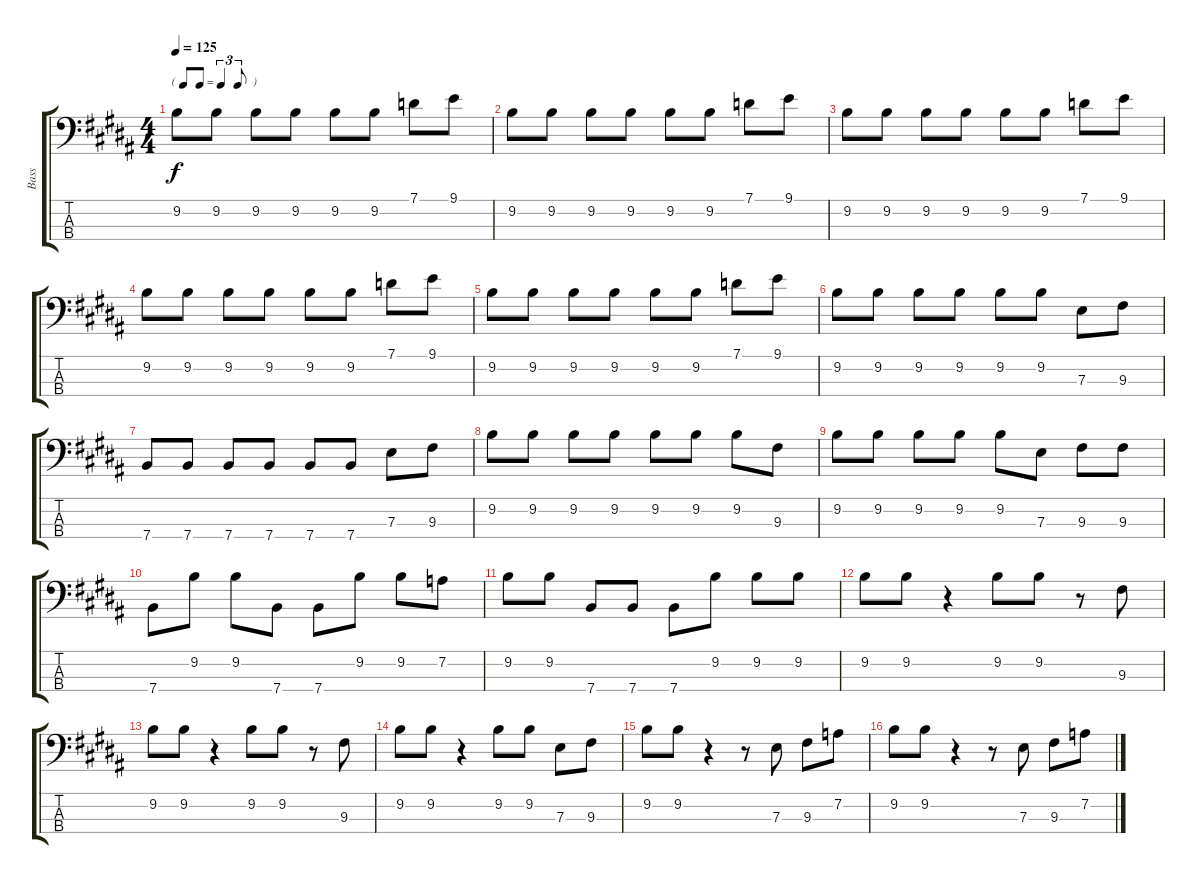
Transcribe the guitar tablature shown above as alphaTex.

\track ("Bass" "Bass") {instrument electricbassfinger}
\staff {score tabs}
\tuning (G2 D2 A1 E1) {hide}
\ts (4 4)
\tf triplet8th
\tempo 125
\clef f4
\ks b
9.2.8{dy f} 9.2.8 9.2.8 9.2.8 9.2.8 9.2.8 7.1.8 9.1.8 |
9.2.8 9.2.8 9.2.8 9.2.8 9.2.8 9.2.8 7.1.8 9.1.8 |
9.2.8 9.2.8 9.2.8 9.2.8 9.2.8 9.2.8 7.1.8 9.1.8 |
9.2.8 9.2.8 9.2.8 9.2.8 9.2.8 9.2.8 7.1.8 9.1.8 |
9.2.8 9.2.8 9.2.8 9.2.8 9.2.8 9.2.8 7.1.8 9.1.8 |
9.2.8 9.2.8 9.2.8 9.2.8 9.2.8 9.2.8 7.3.8 9.3.8 |
7.4.8 7.4.8 7.4.8 7.4.8 7.4.8 7.4.8 7.3.8 9.3.8 |
9.2.8 9.2.8 9.2.8 9.2.8 9.2.8 9.2.8 9.2.8 9.3.8 |
9.2.8 9.2.8 9.2.8 9.2.8 9.2.8 7.3.8 9.3.8 9.3.8 |
7.4.8 9.2.8 9.2.8 7.4.8 7.4.8 9.2.8 9.2.8 7.2.8 |
9.2.8 9.2.8 7.4.8 7.4.8 7.4.8 9.2.8 9.2.8 9.2.8 |
9.2.8 9.2.8 r.4 9.2.8 9.2.8 r.8 9.3.8 |
9.2.8 9.2.8 r.4 9.2.8 9.2.8 r.8 9.3.8 |
9.2.8 9.2.8 r.4 9.2.8 9.2.8 7.3.8 9.3.8 |
9.2.8 9.2.8 r.4 r.8 7.3.8 9.3.8 7.2.8 |
9.2.8 9.2.8 r.4 r.8 7.3.8 9.3.8 7.2.8
